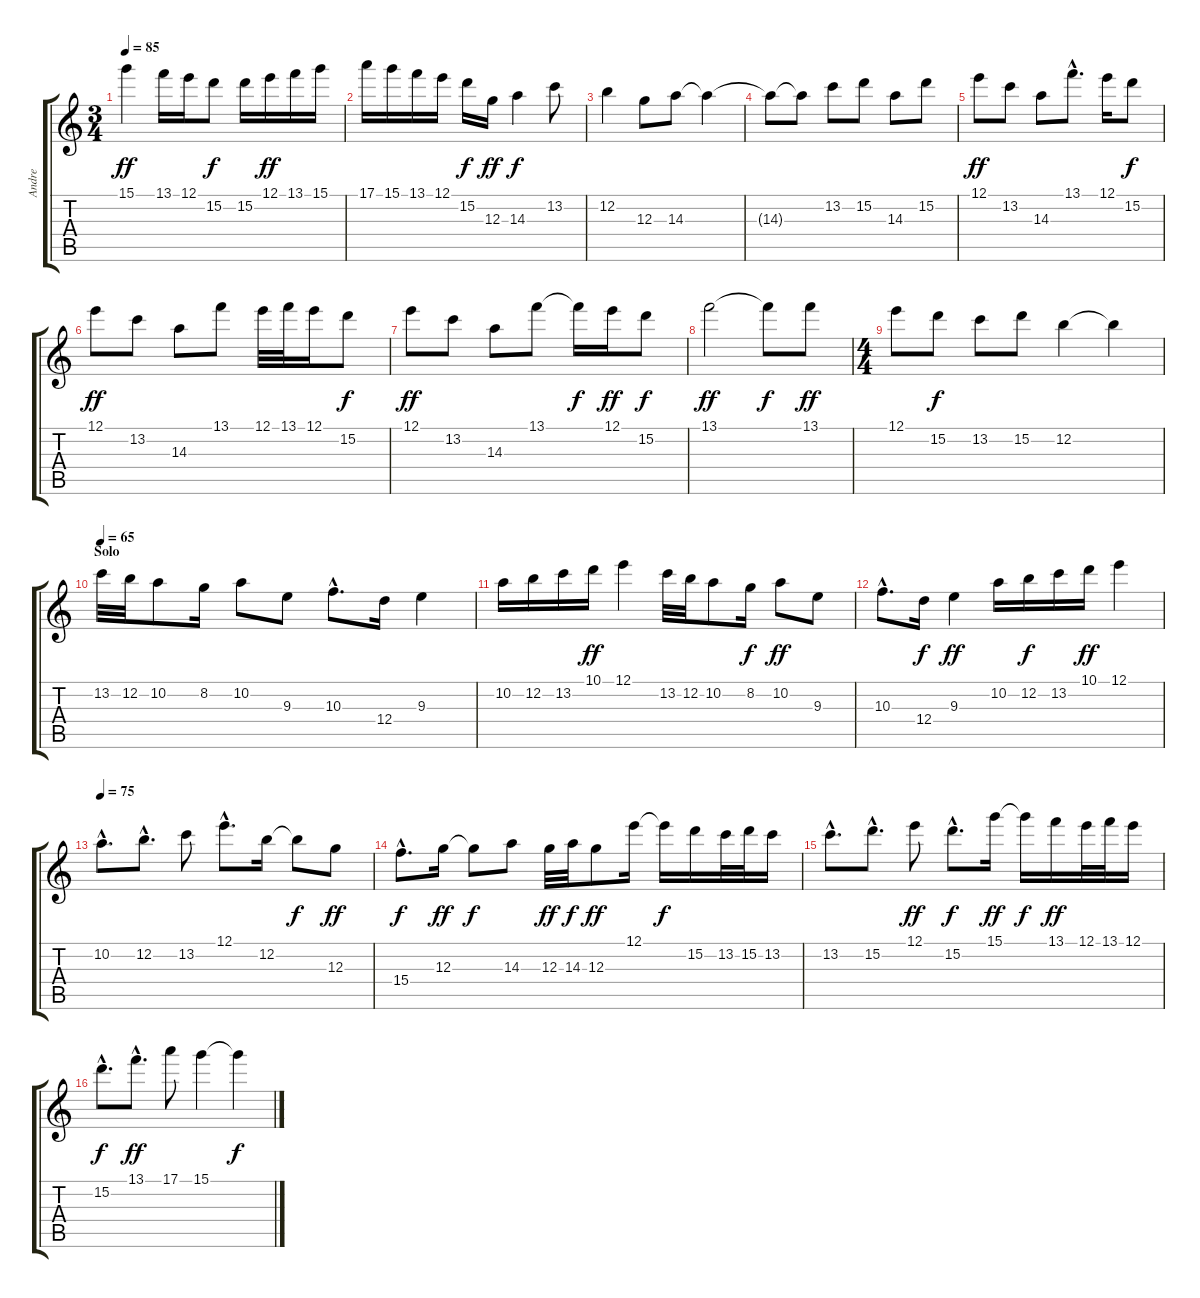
\track ("Andre" "Andre") {instrument acousticguitarsteel}
\staff {score tabs}
\tuning (E4 B3 G3 D3 A2 E2) {hide}
\ts (3 4)
\tempo 85
\clef g2
\ks c
15.1.4{dy ff} 13.1.16 12.1.16 15.2.8{dy f} 15.2.16 12.1.16{dy ff} 13.1.16 15.1.16 |
17.1.16 15.1.16 13.1.16 12.1.16 15.2.16{dy f} 12.3.16{dy ff} 14.3.4{dy f} 13.2.8 |
12.2.4 12.3.8 14.3.8 14.3{t}.4 |
14.3{t}.8 14.3{t}.8 13.2.8 15.2.8 14.3.8 15.2.8 |
12.1.8{dy ff} 13.2.8 14.3.8 13.1{hac}.8{d} 12.1.16 15.2.8{dy f} |
12.1.8{dy ff} 13.2.8 14.3.8 13.1.8 12.1.32 13.1.32 12.1.16 15.2.8{dy f} |
12.1.8{dy ff} 13.2.8 14.3.8 13.1.8 13.1{t}.16{dy f} 12.1.16{dy ff} 15.2.8{dy f} |
13.1.2{dy ff} 13.1{t}.8{dy f} 13.1.8{dy ff} |
\ts (4 4)
12.1.8 15.2.8{dy f} 13.2.8 15.2.8 12.2.4 12.2{t}.4 |
\section ("" "Solo")
\tempo 65
13.2.32 12.2.32 10.2.8 8.2.16 10.2.8 9.3.8 10.3{hac}.8{d} 12.4.16 9.3.4 |
10.2.16 12.2.16 13.2.16 10.1.16{dy ff} 12.1.4 13.2.32 12.2.32 10.2.8 8.2.16{dy f} 10.2.8{dy ff} 9.3.8 |
10.3{hac}.8{d} 12.4.16{dy f} 9.3.4{dy ff} 10.2.16 12.2.16{dy f} 13.2.16 10.1.16{dy ff} 12.1.4 |
\tempo 75
10.2{hac}.8{d} 12.2{hac}.8{d} 13.2.8 12.1{hac}.8{d} 12.2.16 12.2{t}.8{dy f} 12.3.8{dy ff} |
15.4{hac}.8{d dy f} 12.3.16{dy ff} 12.3{t}.8{dy f} 14.3.8 12.3.32{dy ff} 14.3.32{dy f} 12.3.8{dy ff} 12.1.16 12.1{t}.16{dy f} 15.2.16 13.2.32 15.2.32 13.2.16 |
13.2{hac}.8{d} 15.2{hac}.8{d} 12.1.8{dy ff} 15.2{hac}.8{d dy f} 15.1.16{dy ff} 15.1{t}.16{dy f} 13.1.16{dy ff} 12.1.32 13.1.32 12.1.16 |
15.2{hac}.8{d dy f} 13.1{hac}.8{d dy ff} 17.1.8 15.1.4 15.1{t}.4{dy f}
